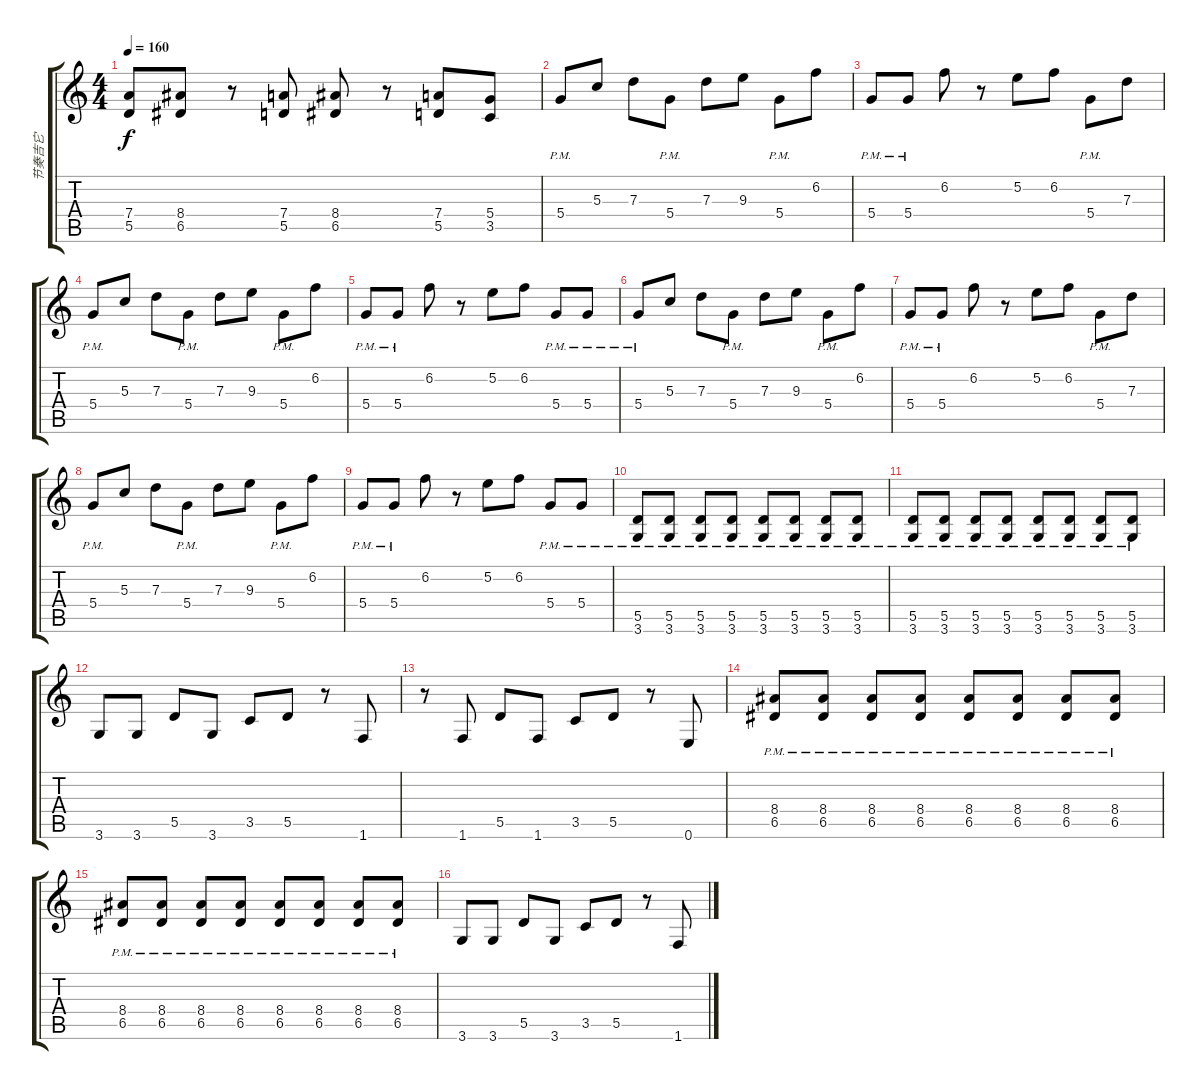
\track ("节奏吉它" "节奏吉它") {instrument overdrivenguitar}
\staff {score tabs}
\tuning (E4 B3 G3 D3 A2 E2) {hide}
\ts (4 4)
\tempo 160
\clef g2
\ks c
(7.4 5.5).8{dy f} (8.4 6.5).8 r.8 (7.4 5.5).8 (8.4 6.5).8 r.8 (7.4 5.5).8 (5.4 3.5).8 |
5.4{pm}.8{balance 2} 5.3.8 7.3.8 5.4{pm}.8 7.3.8 9.3.8 5.4{pm}.8 6.2.8 |
5.4{pm}.8 5.4{pm}.8 6.2.8 r.8 5.2.8 6.2.8 5.4{pm}.8 7.3.8 |
5.4{pm}.8 5.3.8 7.3.8 5.4{pm}.8 7.3.8 9.3.8 5.4{pm}.8 6.2.8 |
5.4{pm}.8 5.4{pm}.8 6.2.8 r.8 5.2.8 6.2.8 5.4{pm}.8 5.4{pm}.8 |
5.4{pm}.8 5.3.8 7.3.8 5.4{pm}.8 7.3.8 9.3.8 5.4{pm}.8 6.2.8 |
5.4{pm}.8 5.4{pm}.8 6.2.8 r.8 5.2.8 6.2.8 5.4{pm}.8 7.3.8 |
5.4{pm}.8 5.3.8 7.3.8 5.4{pm}.8 7.3.8 9.3.8 5.4{pm}.8 6.2.8 |
5.4{pm}.8 5.4{pm}.8 6.2.8 r.8 5.2.8 6.2.8 5.4{pm}.8 5.4{pm}.8 |
(5.5{pm} 3.6{pm}).8{balance 8} (5.5{pm} 3.6{pm}).8 (5.5{pm} 3.6{pm}).8 (5.5{pm} 3.6{pm}).8 (5.5{pm} 3.6{pm}).8 (5.5{pm} 3.6{pm}).8 (5.5{pm} 3.6{pm}).8 (5.5{pm} 3.6{pm}).8 |
(5.5{pm} 3.6{pm}).8 (5.5{pm} 3.6{pm}).8 (5.5{pm} 3.6{pm}).8 (5.5{pm} 3.6{pm}).8 (5.5{pm} 3.6{pm}).8 (5.5{pm} 3.6{pm}).8 (5.5{pm} 3.6{pm}).8 (5.5{pm} 3.6{pm}).8 |
3.6.8 3.6.8 5.5.8 3.6.8 3.5.8 5.5.8 r.8 1.6.8 |
r.8 1.6.8 5.5.8 1.6.8 3.5.8 5.5.8 r.8 0.6.8 |
(8.4{pm} 6.5{pm}).8 (8.4{pm} 6.5{pm}).8 (8.4{pm} 6.5{pm}).8 (8.4{pm} 6.5{pm}).8 (8.4{pm} 6.5).8 (8.4{pm} 6.5{pm}).8 (8.4{pm} 6.5{pm}).8 (8.4{pm} 6.5{pm}).8 |
(8.4{pm} 6.5{pm}).8 (8.4{pm} 6.5{pm}).8 (8.4{pm} 6.5{pm}).8 (8.4{pm} 6.5{pm}).8 (8.4{pm} 6.5).8 (8.4{pm} 6.5{pm}).8 (8.4{pm} 6.5{pm}).8 (8.4{pm} 6.5{pm}).8 |
3.6.8 3.6.8 5.5.8 3.6.8 3.5.8 5.5.8 r.8 1.6.8
